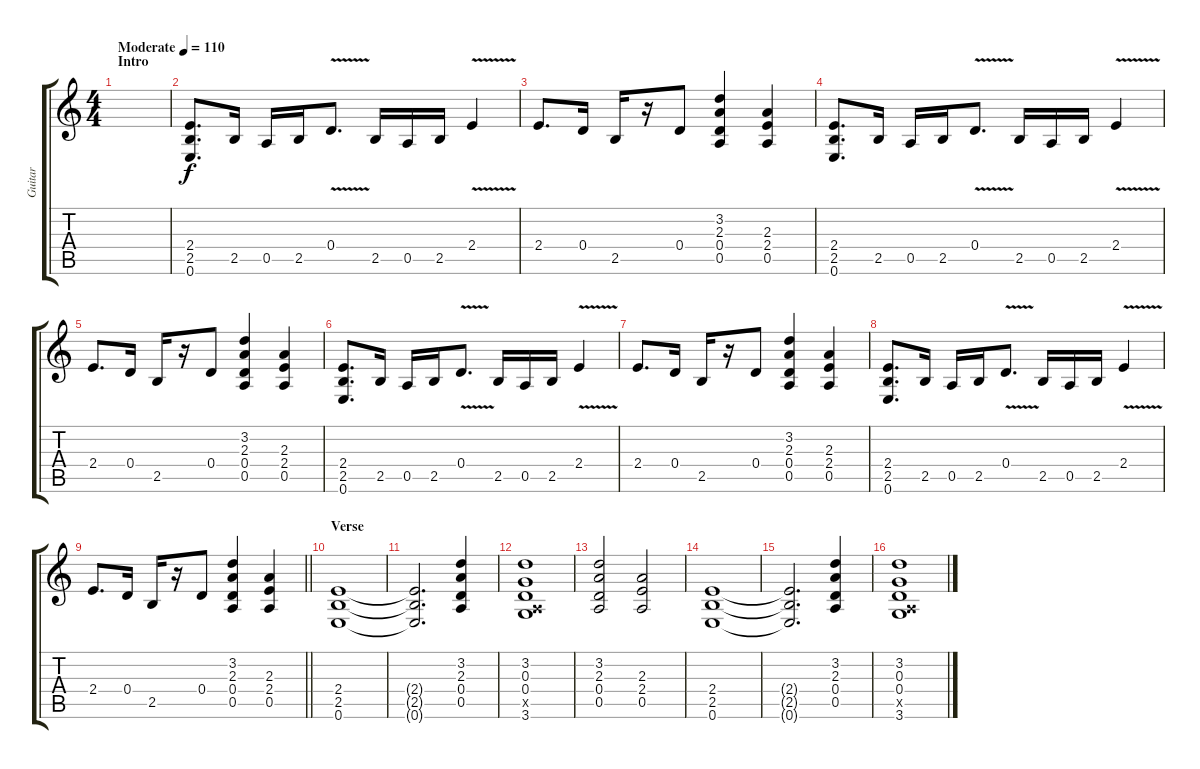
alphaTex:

\track ("Guitar" "Guitar") {instrument distortionguitar}
\staff {score tabs}
\tuning (E4 B3 G3 D3 A2 E2) {hide}
\ts (4 4)
\section ("" "Intro")
\tempo (110 "Moderate")
\clef g2
\ks c
|
(2.4 2.5 0.6).8{d volume 6 instrument overdrivenguitar} 2.5.16 0.5.16 2.5.16 0.4{v}.8{d} 2.5.16 0.5.16 2.5.16 2.4{v}.4 |
2.4.8{d} 0.4.16 2.5.16 r.16 0.4.8 (3.2 2.3 0.4 0.5).4 (2.3 2.4 0.5).4 |
(2.4 2.5 0.6).8{d} 2.5.16 0.5.16 2.5.16 0.4{v}.8{d} 2.5.16 0.5.16 2.5.16 2.4{v}.4 |
2.4.8{d} 0.4.16 2.5.16 r.16 0.4.8 (3.2 2.3 0.4 0.5).4 (2.3 2.4 0.5).4 |
(2.4 2.5 0.6).8{d} 2.5.16 0.5.16 2.5.16 0.4{v}.8{d} 2.5.16 0.5.16 2.5.16 2.4{v}.4 |
2.4.8{d} 0.4.16 2.5.16 r.16 0.4.8 (3.2 2.3 0.4 0.5).4 (2.3 2.4 0.5).4 |
(2.4 2.5 0.6).8{d} 2.5.16 0.5.16 2.5.16 0.4{v}.8{d} 2.5.16 0.5.16 2.5.16 2.4{v}.4 |
\barLineRight lightlight
2.4.8{d} 0.4.16 2.5.16 r.16 0.4.8 (3.2 2.3 0.4 0.5).4 (2.3 2.4 0.5).4 |
\section ("" "Verse")
(2.4 2.5 0.6).1 |
(2.4{t} 2.5{t} 0.6{t}).2{d} (3.2 2.3 0.4 0.5).4 |
(3.2 0.3 0.4 0.5{x} 3.6).1 |
(3.2 2.3 0.4 0.5).2 (2.3 2.4 0.5).2 |
(2.4 2.5 0.6).1 |
(2.4{t} 2.5{t} 0.6{t}).2{d} (3.2 2.3 0.4 0.5).4 |
(3.2 0.3 0.4 0.5{x} 3.6).1
